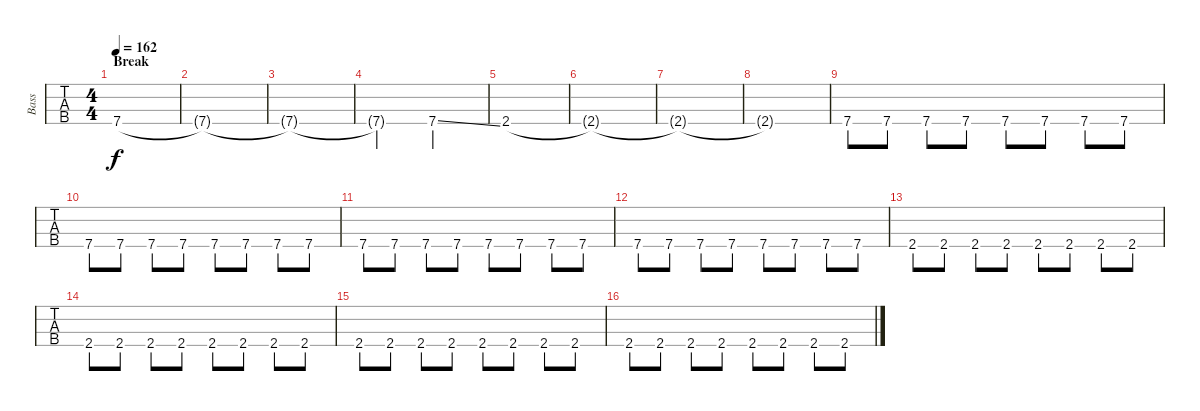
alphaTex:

\track ("Bass" "Bass") {instrument electricbasspick}
\staff {tabs}
\tuning (G2 D2 A1 E1) {hide}
\ts (4 4)
\section ("" "Break")
\tempo 162
\clef f4
\ks f#
7.4.1{dy f} |
7.4{t}.1 |
7.4{t}.1 |
7.4{t}.2 7.4{ss}.2 |
2.4.1 |
2.4{t}.1 |
2.4{t}.1 |
2.4{t}.1 |
7.4.8 7.4.8 7.4.8 7.4.8 7.4.8 7.4.8 7.4.8 7.4.8 |
7.4.8 7.4.8 7.4.8 7.4.8 7.4.8 7.4.8 7.4.8 7.4.8 |
7.4.8 7.4.8 7.4.8 7.4.8 7.4.8 7.4.8 7.4.8 7.4.8 |
7.4.8 7.4.8 7.4.8 7.4.8 7.4.8 7.4.8 7.4.8 7.4.8 |
2.4.8 2.4.8 2.4.8 2.4.8 2.4.8 2.4.8 2.4.8 2.4.8 |
2.4.8 2.4.8 2.4.8 2.4.8 2.4.8 2.4.8 2.4.8 2.4.8 |
2.4.8 2.4.8 2.4.8 2.4.8 2.4.8 2.4.8 2.4.8 2.4.8 |
2.4.8 2.4.8 2.4.8 2.4.8 2.4.8 2.4.8 2.4.8 2.4.8
